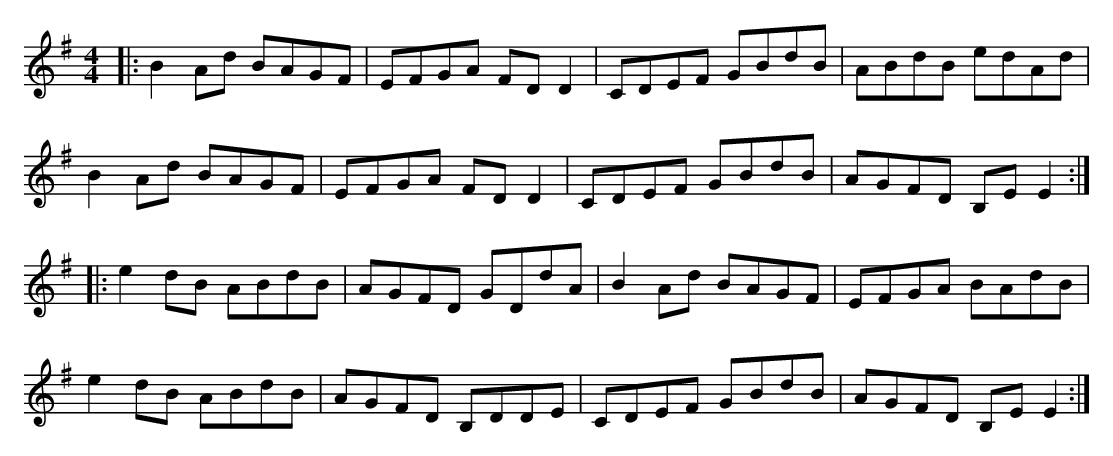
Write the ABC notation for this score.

X:1
M:4/4
K:Emin
|:B2Ad BAGF|EFGA FDD2|CDEF GBdB|ABdB edAd|
B2Ad BAGF|EFGA FDD2|CDEF GBdB|AGFD B,E E2:|
|:e2dB ABdB|AGFD GDdA|B2Ad BAGF|EFGA BAdB |
e2dB ABdB|AGFD B,DDE|CDEF GBdB|AGFD B,E E2:|
